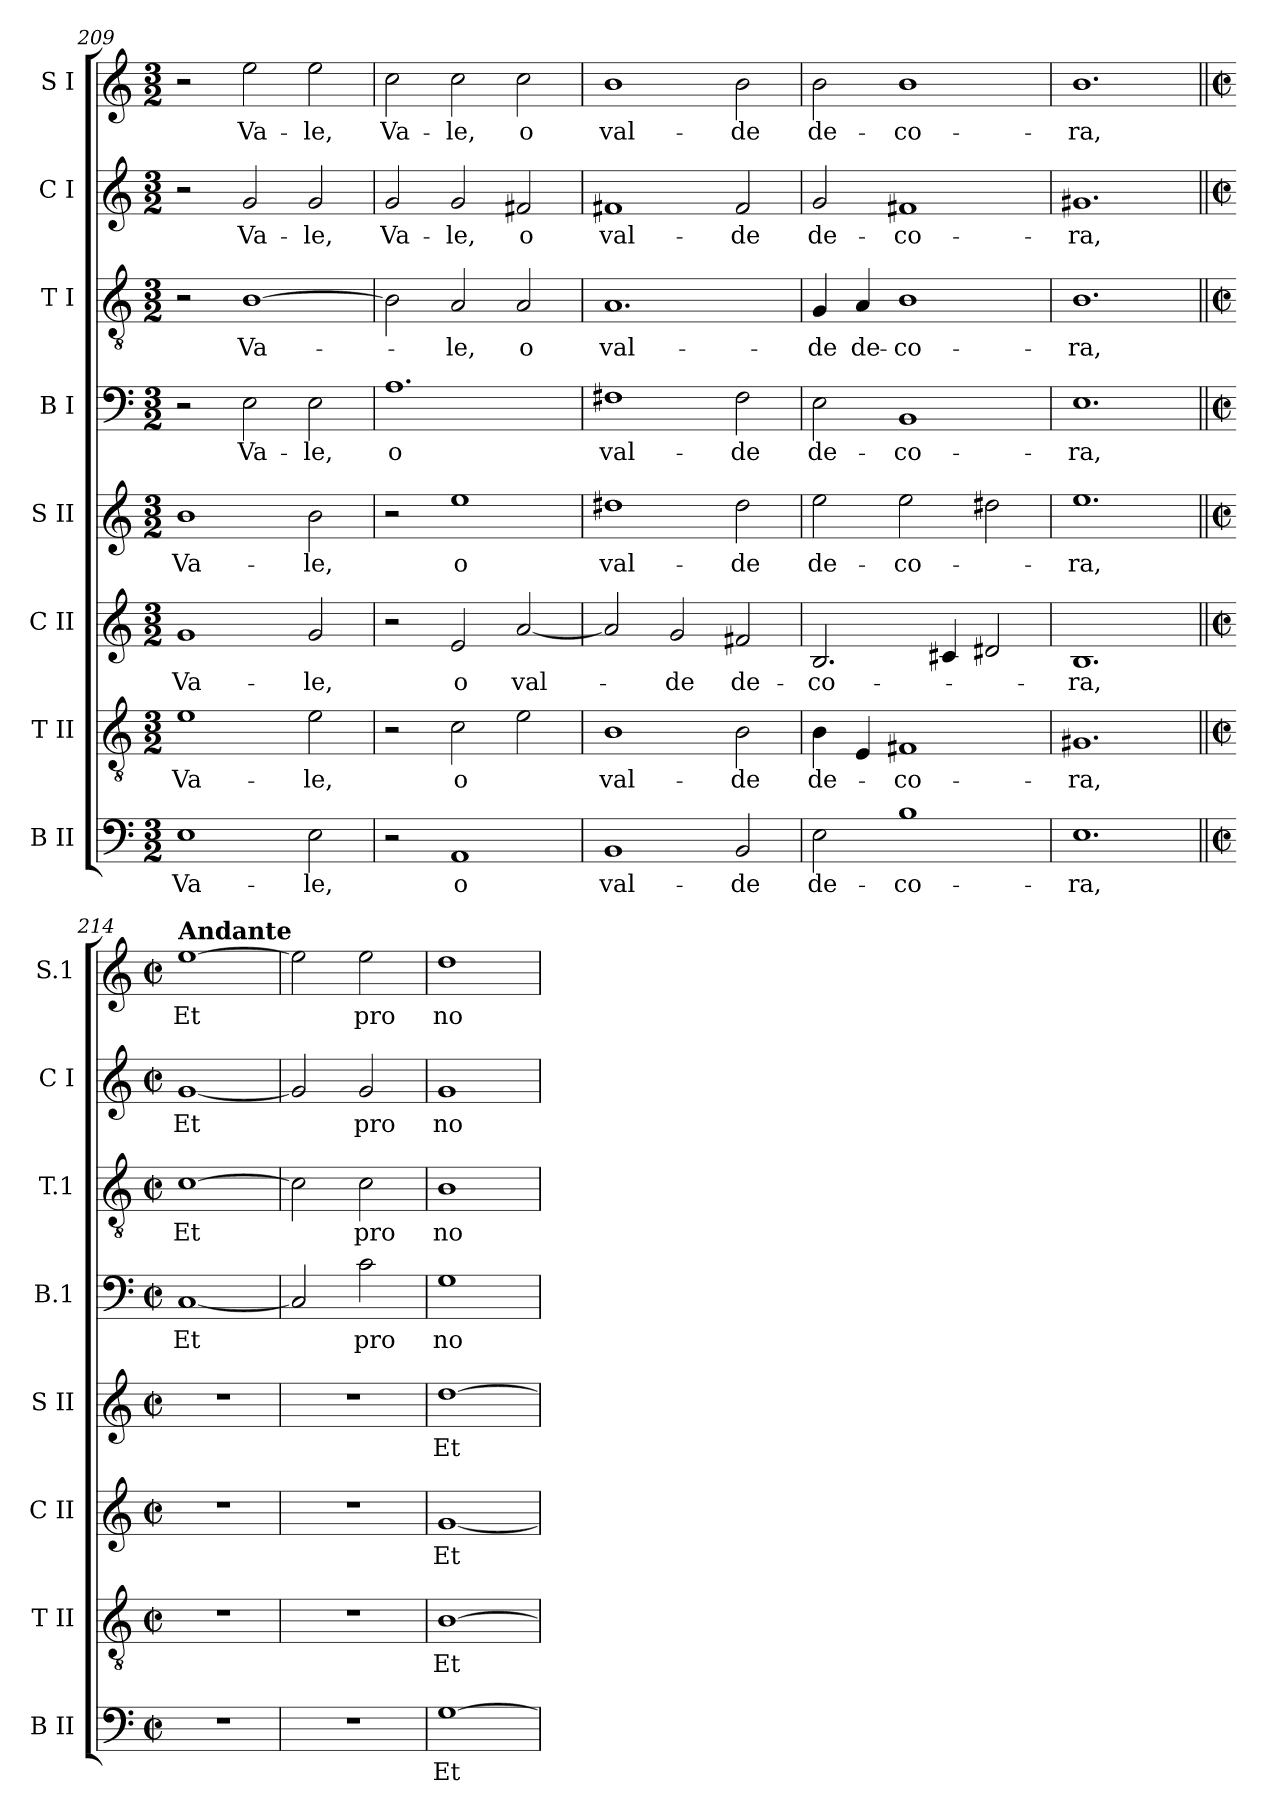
**kern	**text	**kern	**text	**kern	**text	**kern	**text	**kern	**text	**kern	**text	**kern	**text	**kern	**text
*part8	*part8	*part7	*part7	*part6	*part6	*part5	*part5	*part4	*part4	*part3	*part3	*part2	*part2	*part1	*part1
*staff8	*staff8	*staff7	*staff7	*staff6	*staff6	*staff5	*staff5	*staff4	*staff4	*staff3	*staff3	*staff2	*staff2	*staff1	*staff1
*I"B II	*	*I"T II	*	*I"C II	*	*I"S II	*	*I"B I	*	*I"T I	*	*I"C I	*	*I"S I	*
*I'B II	*	*I'T II	*	*I'C II	*	*I'S II	*	*I'B.1	*	*I'T.1	*	*I'C I	*	*I'S.1	*
*clefF4	*	*clefGv2	*	*clefG2	*	*clefG2	*	*clefF4	*	*clefGv2	*	*clefG2	*	*clefG2	*
*k[]	*	*k[]	*	*k[]	*	*k[]	*	*k[]	*	*k[]	*	*k[]	*	*k[]	*
*C:	*	*C:	*	*C:	*	*C:	*	*C:	*	*C:	*	*C:	*	*C:	*
*M3/2	*	*M3/2	*	*M3/2	*	*M3/2	*	*M3/2	*	*M3/2	*	*M3/2	*	*M3/2	*
=209	=209	=209	=209	=209	=209	=209	=209	=209	=209	=209	=209	=209	=209	=209	=209
!	!LO:LY:b	!	!LO:LY:b	!	!LO:LY:b	!	!LO:LY:b	!	!	!	!	!	!	!	!
1E	Va-	1e	Va-	1g	Va-	1b	Va-	2r	.	2r	.	2r	.	2r	.
!	!	!	!	!	!	!	!	!	!LO:LY:b	!	!LO:LY:b	!	!LO:LY:b	!	!LO:LY:b
.	.	.	.	.	.	.	.	2E\	Va-	[1B	Va-	2g/	Va-	2ee\	Va-
!	!LO:LY:b	!	!LO:LY:b	!	!LO:LY:b	!	!LO:LY:b	!	!LO:LY:b	!	!	!	!LO:LY:b	!	!LO:LY:b
2E\	-le,	2e\	-le,	2g/	-le,	2b\	-le,	2E\	-le,	.	.	2g/	-le,	2ee\	-le,
=210	=210	=210	=210	=210	=210	=210	=210	=210	=210	=210	=210	=210	=210	=210	=210
!	!	!	!	!	!	!	!	!	!LO:LY:b	!	!	!	!LO:LY:b	!	!LO:LY:b
2r	.	2r	.	2r	.	2r	.	1.A	o	2B\]	.	2g/	Va-	2cc\	Va-
!	!LO:LY:b	!	!LO:LY:b	!	!LO:LY:b	!	!LO:LY:b	!	!	!	!LO:LY:b	!	!LO:LY:b	!	!LO:LY:b
1AA	o	2c\	o	2e/	o	1ee	o	.	.	2A/	-le,	2g/	-le,	2cc\	-le,
!	!	!	!	!	!LO:LY:b	!	!	!	!	!	!LO:LY:b	!	!LO:LY:b	!	!LO:LY:b
.	.	2e\	.	[2a/	val-	.	.	.	.	2A/	o	2f#X/	o	2cc\	o
!!LO:PB:g=z
=211	=211	=211	=211	=211	=211	=211	=211	=211	=211	=211	=211	=211	=211	=211	=211
!	!LO:LY:b	!	!LO:LY:b	!	!	!	!LO:LY:b	!	!LO:LY:b	!	!LO:LY:b	!	!LO:LY:b	!	!LO:LY:b
1BB	val-	1B	val-	2a/]	.	1dd#X	val-	1F#X	val-	1.A	val-	1f#X	val-	1b	val-
!	!	!	!	!	!LO:LY:b	!	!	!	!	!	!	!	!	!	!
.	.	.	.	2g/	-de	.	.	.	.	.	.	.	.	.	.
!	!LO:LY:b	!	!LO:LY:b	!	!LO:LY:b	!	!LO:LY:b	!	!LO:LY:b	!	!	!	!LO:LY:b	!	!LO:LY:b
2BB/	-de	2B\	-de	2f#X/	de-	2dd#\	-de	2F#\	-de	.	.	2f#/	-de	2b\	-de
=212	=212	=212	=212	=212	=212	=212	=212	=212	=212	=212	=212	=212	=212	=212	=212
!	!LO:LY:b	!	!LO:LY:b	!	!LO:LY:b	!	!LO:LY:b	!	!LO:LY:b	!	!LO:LY:b	!	!LO:LY:b	!	!LO:LY:b
2E\	de-	4B\	de-	2.B/	-co-	2ee\	de-	2E\	de-	4G/	-de	2g/	de-	2b\	de-
!	!	!	!	!	!	!	!	!	!	!	!LO:LY:b	!	!	!	!
.	.	4E/	.	.	.	.	.	.	.	4A/	de-	.	.	.	.
!	!LO:LY:b	!	!LO:LY:b	!	!	!	!LO:LY:b	!	!LO:LY:b	!	!LO:LY:b	!	!LO:LY:b	!	!LO:LY:b
1B	-co-	1F#X	-co-	.	.	2ee\	-co-	1BB	-co-	1B	-co-	1f#X	-co-	1b	-co-
.	.	.	.	4c#X/	.	.	.	.	.	.	.	.	.	.	.
.	.	.	.	2d#X/	.	2dd#X\	.	.	.	.	.	.	.	.	.
=213	=213	=213	=213	=213	=213	=213	=213	=213	=213	=213	=213	=213	=213	=213	=213
!	!LO:LY:b	!	!LO:LY:b	!	!LO:LY:b	!	!LO:LY:b	!	!LO:LY:b	!	!LO:LY:b	!	!LO:LY:b	!	!LO:LY:b
1.E	-ra,	1.G#X	-ra,	1.B	-ra,	1.ee	-ra,	1.E	-ra,	1.B	-ra,	1.g#X	-ra,	1.b	-ra,
=214||	=214||	=214||	=214||	=214||	=214||	=214||	=214||	=214||	=214||	=214||	=214||	=214||	=214||	=214||	=214||
*M2/2	*	*M2/2	*	*M2/2	*	*M2/2	*	*M2/2	*	*M2/2	*	*M2/2	*	*M2/2	*
*met(c|)	*	*met(c|)	*	*met(c|)	*	*met(c|)	*	*met(c|)	*	*met(c|)	*	*met(c|)	*	*met(c|)	*
!	!	!	!	!	!	!	!	!	!	!	!	!	!	!LO:TX:a:B:t=Andante	!
!	!	!	!	!	!	!	!	!	!LO:LY:b	!	!LO:LY:b	!	!LO:LY:b	!	!LO:LY:b
1r	.	1r	.	1r	.	1r	.	[1C	Et	[1c	Et	[1g	Et	[1ee	Et
=215	=215	=215	=215	=215	=215	=215	=215	=215	=215	=215	=215	=215	=215	=215	=215
1r	.	1r	.	1r	.	1r	.	2C/]	.	2c\]	.	2g/]	.	2ee\]	.
!	!	!	!	!	!	!	!	!	!LO:LY:b	!	!LO:LY:b	!	!LO:LY:b	!	!LO:LY:b
.	.	.	.	.	.	.	.	2c\	pro	2c\	pro	2g/	pro	2ee\	pro
=216	=216	=216	=216	=216	=216	=216	=216	=216	=216	=216	=216	=216	=216	=216	=216
!	!LO:LY:b	!	!LO:LY:b	!	!LO:LY:b	!	!LO:LY:b	!	!LO:LY:b	!	!LO:LY:b	!	!LO:LY:b	!	!LO:LY:b
[1G	Et	[1B	Et	[1g	Et	[1dd	Et	1G	no-	1B	no-	1g	no-	1dd	no-
=	=	=	=	=	=	=	=	=	=	=	=	=	=	=	=
*-	*-	*-	*-	*-	*-	*-	*-	*-	*-	*-	*-	*-	*-	*-	*-
